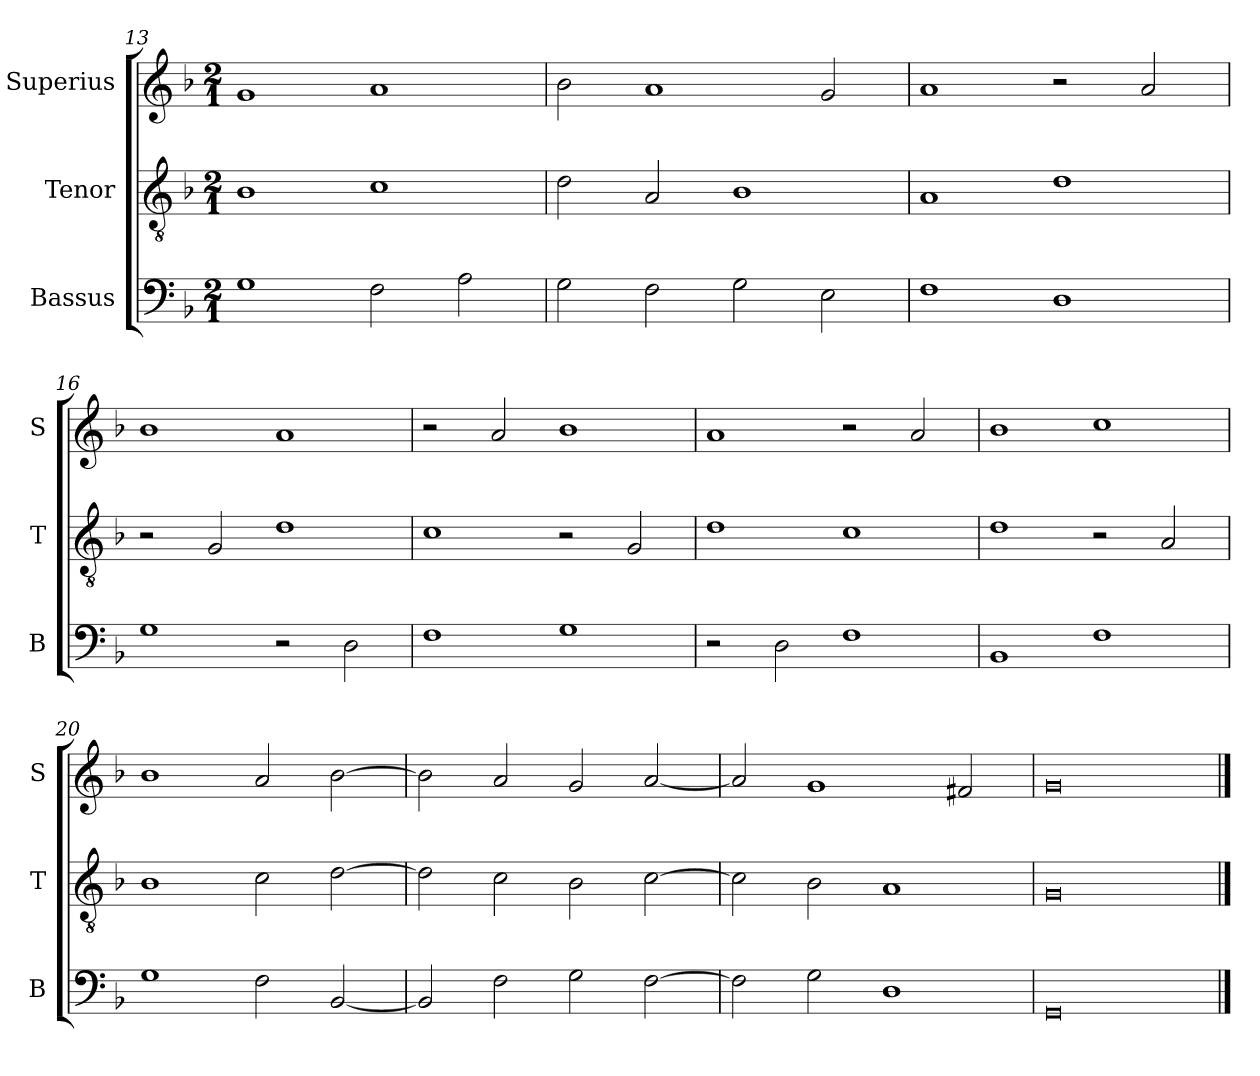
**kern	**kern	**kern
*part3	*part2	*part1
*staff3	*staff2	*staff1
*I"Bassus	*I"Tenor	*I"Superius
*I'B	*I'T	*I'S
*clefF4	*clefGv2	*clefG2
*k[b-]	*k[b-]	*k[b-]
*M2/1	*M2/1	*M2/1
=13	=13	=13
1G	1B-	1g
2F	1c	1a
2A	.	.
=14	=14	=14
2G	2d	2b-
2F	2A	1a
2G	1B-	.
2E	.	2g
=15	=15	=15
1F	1A	1a
1D	1d	2r
.	.	2a
=16	=16	=16
1G	2r	1b-
.	2G	.
2r	1d	1a
2D	.	.
=17	=17	=17
1F	1c	2r
.	.	2a
1G	2r	1b-
.	2G	.
=18	=18	=18
2r	1d	1a
2D	.	.
1F	1c	2r
.	.	2a
=19	=19	=19
1BB-	1d	1b-
1F	2r	1cc
.	2A	.
=20	=20	=20
1G	1B-	1b-
2F	2c	2a
[2BB-	[2d	[2b-
=21	=21	=21
2BB-]	2d]	2b-]
2F	2c	2a
2G	2B-	2g
[2F	[2c	[2a
=22	=22	=22
2F]	2c]	2a]
2G	2B-	1g
1D	1A	.
.	.	2f#X
=23	=23	=23
0GG	0G	0g
==	==	==
*-	*-	*-
